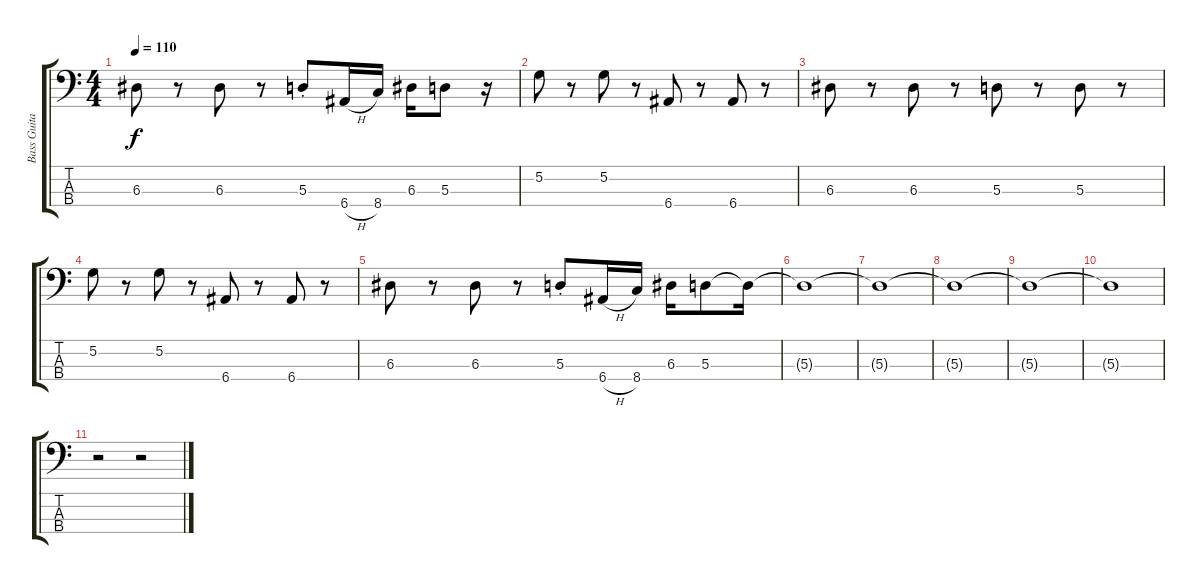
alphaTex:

\track ("Bass Guitar" "Bass Guita") {instrument electricbasspick}
\staff {score tabs}
\tuning (G2 D2 A1 E1) {hide}
\ts (4 4)
\tempo 110
\clef f4
\ks c
6.3.8{dy f} r.8 6.3.8 r.8 5.3{st}.8 6.4{h}.16 8.4.16 6.3.16 5.3.8 r.16 |
5.2.8 r.8 5.2.8 r.8 6.4.8 r.8 6.4.8 r.8 |
6.3.8 r.8 6.3.8 r.8 5.3.8 r.8 5.3.8 r.8 |
5.2.8 r.8 5.2.8 r.8 6.4.8 r.8 6.4.8 r.8 |
6.3.8 r.8 6.3.8 r.8 5.3{st}.8 6.4{h}.16 8.4.16 6.3.16 5.3.8 5.3{t}.16 |
5.3{t}.1 |
5.3{t}.1 |
5.3{t}.1 |
5.3{t}.1 |
5.3{t}.1 |
r.2 r.2
